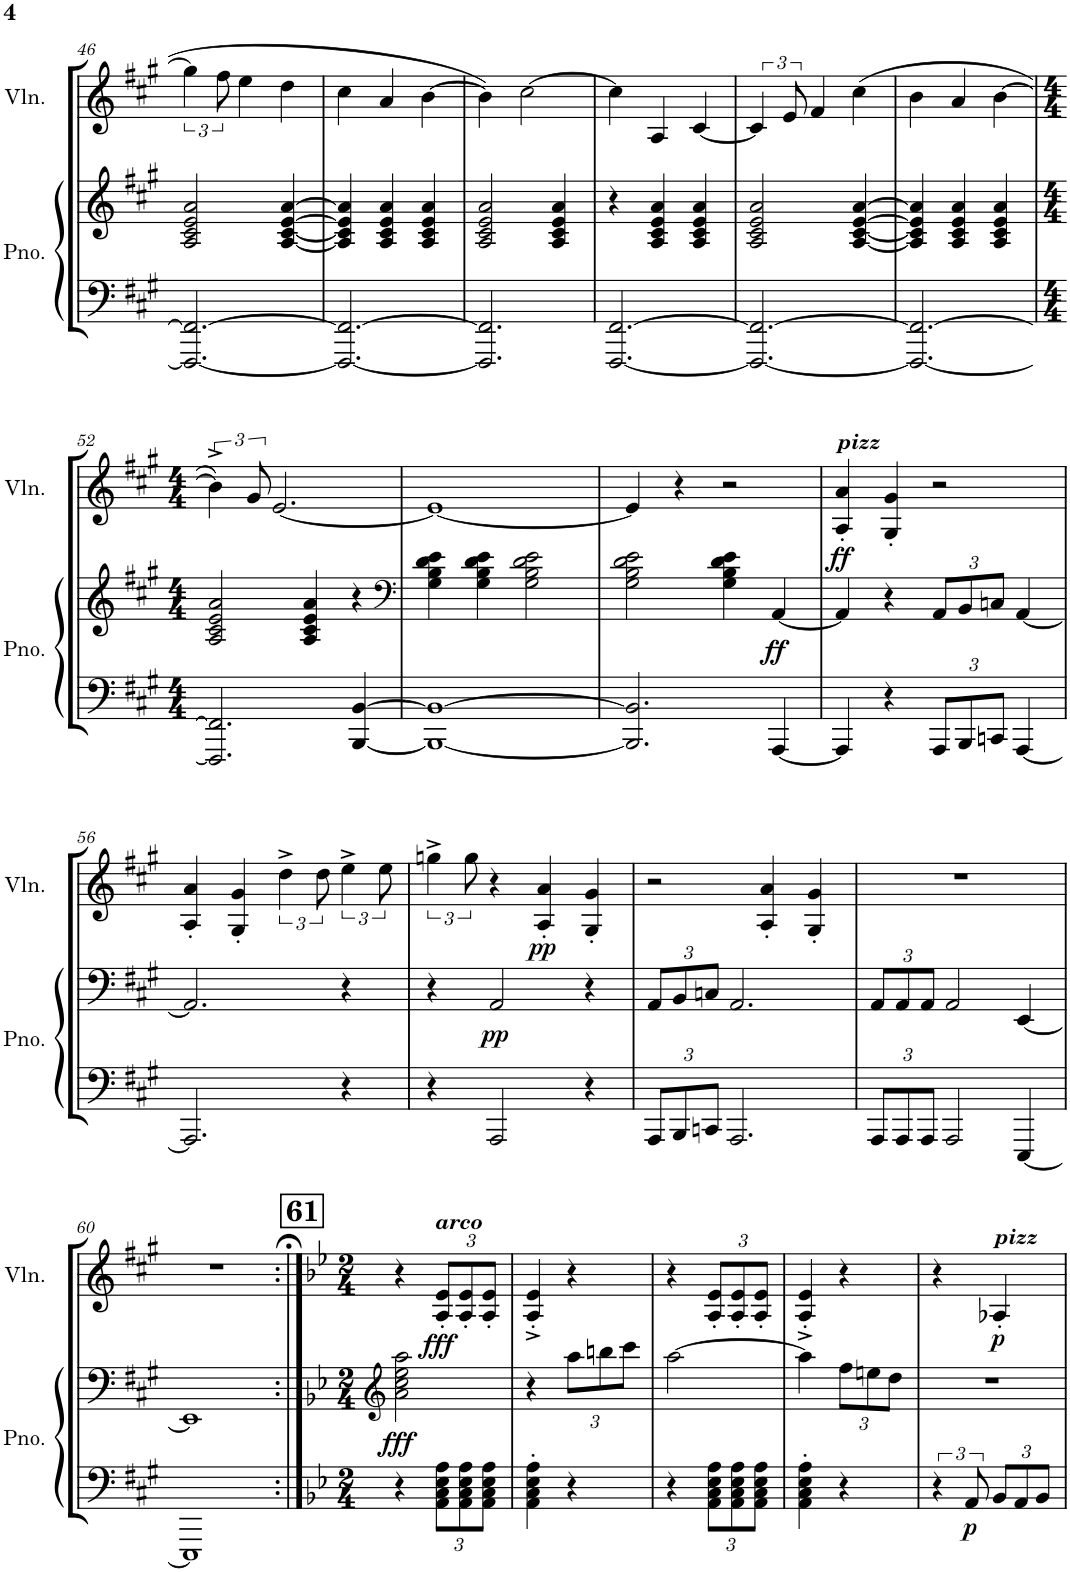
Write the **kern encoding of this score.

**kern	**kern	**dynam	**kern	**dynam
*part2	*part2	*part2	*part1	*part1
*staff3	*staff2	*staff2/3	*staff1	*staff1
*I"Piano	*	*	*I"Violin	*
*I'Pno.	*	*	*I'Vln.	*
!!LO:PB:g=z
*clefF4	*clefG2	*	*clefG2	*
*k[f#c#g#]	*k[f#c#g#]	*	*k[f#c#g#]	*
*M3/4	*M3/4	*	*M3/4	*
=46	=46	=46	=46	=46
2.FFF#/_ 2.FF#/_	2A/ 2c#/ 2e/ 2a/	.	6gg#\]	.
.	.	.	12ff#\	.
.	.	.	4ee\	.
.	[4A/ [4c#/ [4e/ [4a/	.	4dd\	.
=47	=47	=47	=47	=47
2.FFF#/_ 2.FF#/_	4A/] 4c#/] 4e/] 4a/]	.	4cc#\	.
.	4A/ 4c#/ 4e/ 4a/	.	4a/	.
.	4A/ 4c#/ 4e/ 4a/	.	[4b\	.
=48	=48	=48	=48	=48
2.FFF#/] 2.FF#/]	2A/ 2c#/ 2e/ 2a/	.	4b\]	.
.	.	.	[2cc#\	.
.	4A/ 4c#/ 4e/ 4a/	.	.	.
=49	=49	=49	=49	=49
[2.FFF#/ [2.FF#/	4r	.	4cc#\]	.
.	4A/ 4c#/ 4e/ 4a/	.	4A/	.
.	4A/ 4c#/ 4e/ 4a/	.	[4c#/	.
=50	=50	=50	=50	=50
2.FFF#/_ 2.FF#/_	2A/ 2c#/ 2e/ 2a/	.	6c#/]	.
.	.	.	12e/	.
.	.	.	4f#/	.
.	[4A/ [4c#/ [4e/ [4a/	.	(4cc#\	.
=51	=51	=51	=51	=51
2.FFF#/_ 2.FF#/_	4A/] 4c#/] 4e/] 4a/]	.	4b\	.
.	4A/ 4c#/ 4e/ 4a/	.	4a/	.
.	4A/ 4c#/ 4e/ 4a/	.	[4b\	.
!!LO:LB:g=z
=52	=52	=52	=52	=52
*M4/4	*M4/4	*	*M4/4	*
2.FFF#/] 2.FF#/]	2A/ 2c#/ 2e/ 2a/	.	6b^\])	.
.	.	.	12g#/	.
.	.	.	[2.e/	.
.	4A/ 4c#/ 4e/ 4a/	.	.	.
[4BBB/ [4BB/	4r	.	.	.
=53	=53	=53	=53	=53
*	*clefF4	*	*	*
1BBB_ 1BB_	4G#\ 4B\ 4d\ 4e\	.	1e_	.
.	4G#\ 4B\ 4d\ 4e\	.	.	.
.	2G#\ 2B\ 2d\ 2e\	.	.	.
=54	=54	=54	=54	=54
2.BBB/] 2.BB/]	2G#\ 2B\ 2d\ 2e\	.	4e/]	.
.	.	.	4r	.
.	4G#\ 4B\ 4d\ 4e\	.	2r	.
!	!	!LO:DY:b	!	!
[4AAA/	[4AA/	ff	.	.
=55	=55	=55	=55	=55
!	!	!	!LO:TX:a:Bi:t=pizz	!
!	!	!	!	!LO:DY:b
4AAA/]	4AA/]	.	4A/' 4a/'	ff
4r	4r	.	4G#/' 4g#/'	.
*Xbrackettup	*Xbrackettup	*	*	*
12AAA/L	12AA/L	.	2r	.
12BBB/	12BB/	.	.	.
12CCn/J	12Cn/J	.	.	.
[4AAA/	[4AA/	.	.	.
!!LO:LB:g=z
=56	=56	=56	=56	=56
2.AAA/]	2.AA/]	.	4A/' 4a/'	.
.	.	.	4G#/' 4g#/'	.
.	.	.	6dd^\	.
.	.	.	12dd\	.
4r	4r	.	6ee^\	.
.	.	.	12ee\	.
=57	=57	=57	=57	=57
4r	4r	.	6ggn^\	.
.	.	.	12gg\	.
!	!	!LO:DY:b	!	!
2AAA/	2AA/	pp	4r	.
!	!	!	!	!LO:DY:b
.	.	.	4A/' 4a/'	pp
4r	4r	.	4G#/' 4g#/'	.
=58	=58	=58	=58	=58
12AAA/L	12AA/L	.	2r	.
12BBB/	12BB/	.	.	.
12CCn/J	12Cn/J	.	.	.
2.AAA/	2.AA/	.	.	.
.	.	.	4A/' 4a/'	.
.	.	.	4G#/' 4g#/'	.
=59	=59	=59	=59	=59
12AAA/L	12AA/L	.	1r	.
12AAA/	12AA/	.	.	.
12AAA/J	12AA/J	.	.	.
2AAA/	2AA/	.	.	.
[4EEE/	[4EE/	.	.	.
!!LO:LB:g=z
=60	=60	=60	=60	=60
*k[f#c#g#]	*k[f#c#g#]	*	*k[f#c#g#]	*
1EEE]	1EE]	.	1r	.
!!LO:REH:place=s1:a:B:cj:fs=14:t=61
=61:|!	=61:|!	=61:|!	=61:|!	=61:|!
*	*clefG2	*	*	*
*k[b-e-]	*k[b-e-]	*	*k[b-e-]	*
*M2/4	*M2/4	*	*M2/4	*
!	!	!LO:DY:a=2	!	!
4r	2a\ 2cc\ 2ee-\ 2aa\	fff	4r	.
*	*	*	*Xbrackettup	*
!	!	!	!LO:TX:a:Bi:t=arco	!
!	!	!	!	!LO:DY:b
12AA\ 12C\ 12E-\ 12A\L	.	.	12A/' 12e-/'L	fff
12AA\ 12C\ 12E-\ 12A\	.	.	12A/' 12e-/'	.
12AA\ 12C\ 12E-\ 12A\J	.	.	12A/' 12e-/'J	.
=62	=62	=62	=62	=62
4AA\' 4C\' 4E-\' 4A\'	4r	.	4A/'^ 4e-/'^	.
4r	12aa\L	.	4r	.
.	12bbn\	.	.	.
.	12ccc\J	.	.	.
=63	=63	=63	=63	=63
4r	[2aa\	.	4r	.
12AA\ 12C\ 12E-\ 12A\L	.	.	12A/' 12e-/'L	.
12AA\ 12C\ 12E-\ 12A\	.	.	12A/' 12e-/'	.
12AA\ 12C\ 12E-\ 12A\J	.	.	12A/' 12e-/'J	.
=64	=64	=64	=64	=64
4AA\' 4C\' 4E-\' 4A\'	4aa\]	.	4A/'^ 4e-/'^	.
4r	12ff\L	.	4r	.
.	12een\	.	.	.
.	12dd\J	.	.	.
=65	=65	=65	=65	=65
*brackettup	*	*	*	*
6r	2r	.	4r	.
!	!	!LO:DY:b=2	!	!
12AA/	.	p	.	.
*Xbrackettup	*	*	*	*
!	!	!	!LO:TX:a:Bi:t=pizz	!
!	!	!	!	!LO:DY:b
12BB-/L	.	.	4A-X'/	p
12AA/	.	.	.	.
12BB-/J	.	.	.	.
=	=	=	=	=
*-	*-	*-	*-	*-
